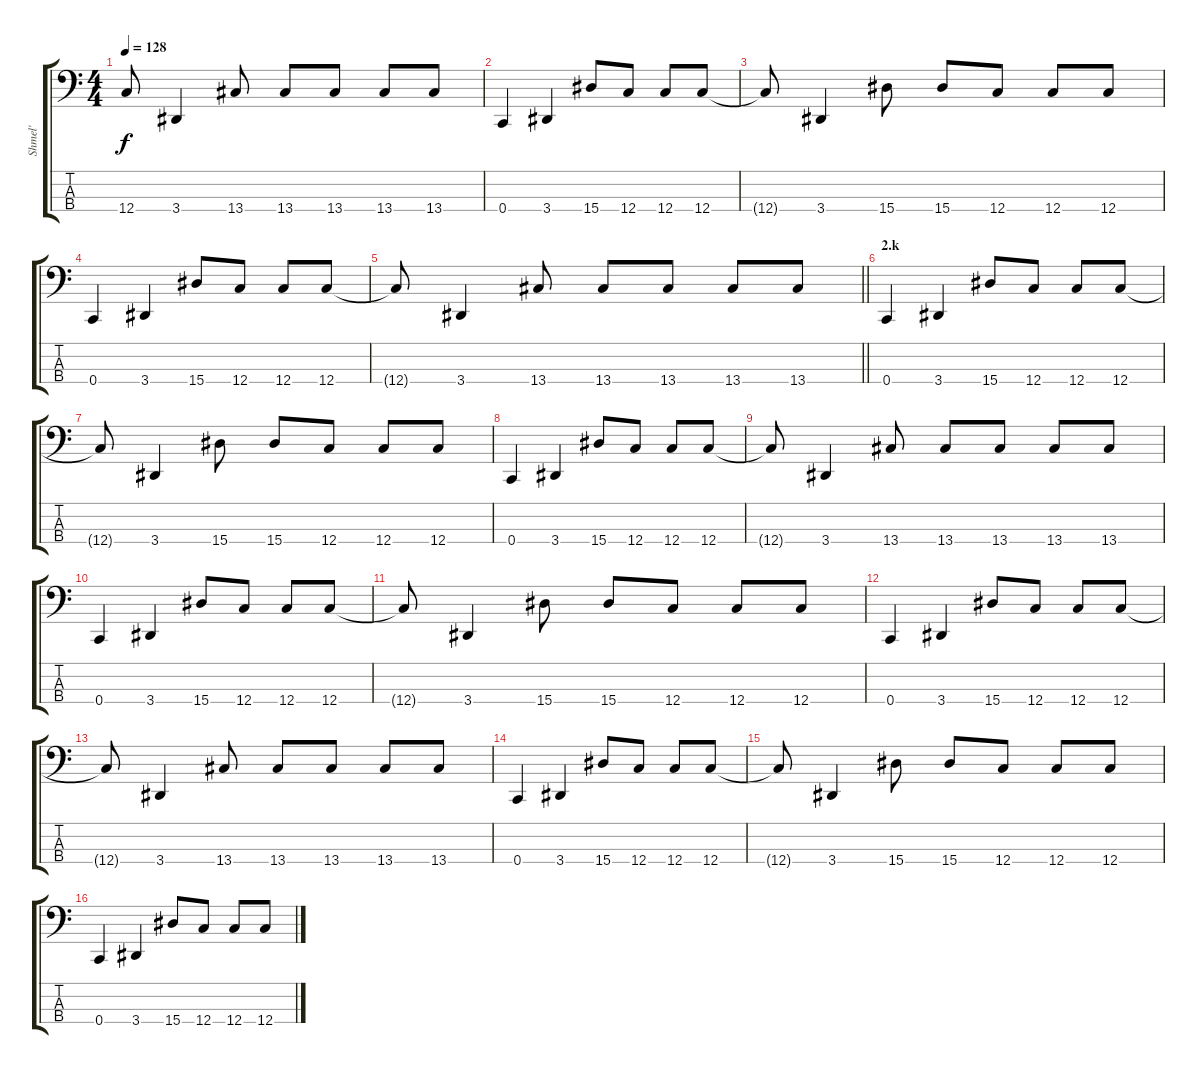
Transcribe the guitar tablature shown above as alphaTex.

\track ("Shmel'" "Shmel'") {instrument electricbassfinger}
\staff {score tabs}
\tuning (F2 C2 G1 C1) {hide}
\ts (4 4)
\tempo 128
\clef f4
\ks c
12.4{t}.8{dy f} 3.4.4 13.4.8 13.4.8 13.4.8 13.4.8 13.4.8 |
0.4.4 3.4.4 15.4.8 12.4.8 12.4.8 12.4.8 |
12.4{t}.8 3.4.4 15.4.8 15.4.8 12.4.8 12.4.8 12.4.8 |
0.4.4 3.4.4 15.4.8 12.4.8 12.4.8 12.4.8 |
\barLineRight lightlight
12.4{t}.8 3.4.4 13.4.8 13.4.8 13.4.8 13.4.8 13.4.8 |
\section ("" "2.k")
0.4.4 3.4.4 15.4.8 12.4.8 12.4.8 12.4.8 |
12.4{t}.8 3.4.4 15.4.8 15.4.8 12.4.8 12.4.8 12.4.8 |
0.4.4 3.4.4 15.4.8 12.4.8 12.4.8 12.4.8 |
12.4{t}.8 3.4.4 13.4.8 13.4.8 13.4.8 13.4.8 13.4.8 |
0.4.4 3.4.4 15.4.8 12.4.8 12.4.8 12.4.8 |
12.4{t}.8 3.4.4 15.4.8 15.4.8 12.4.8 12.4.8 12.4.8 |
0.4.4 3.4.4 15.4.8 12.4.8 12.4.8 12.4.8 |
12.4{t}.8 3.4.4 13.4.8 13.4.8 13.4.8 13.4.8 13.4.8 |
0.4.4 3.4.4 15.4.8 12.4.8 12.4.8 12.4.8 |
12.4{t}.8 3.4.4 15.4.8 15.4.8 12.4.8 12.4.8 12.4.8 |
0.4.4 3.4.4 15.4.8 12.4.8 12.4.8 12.4.8
